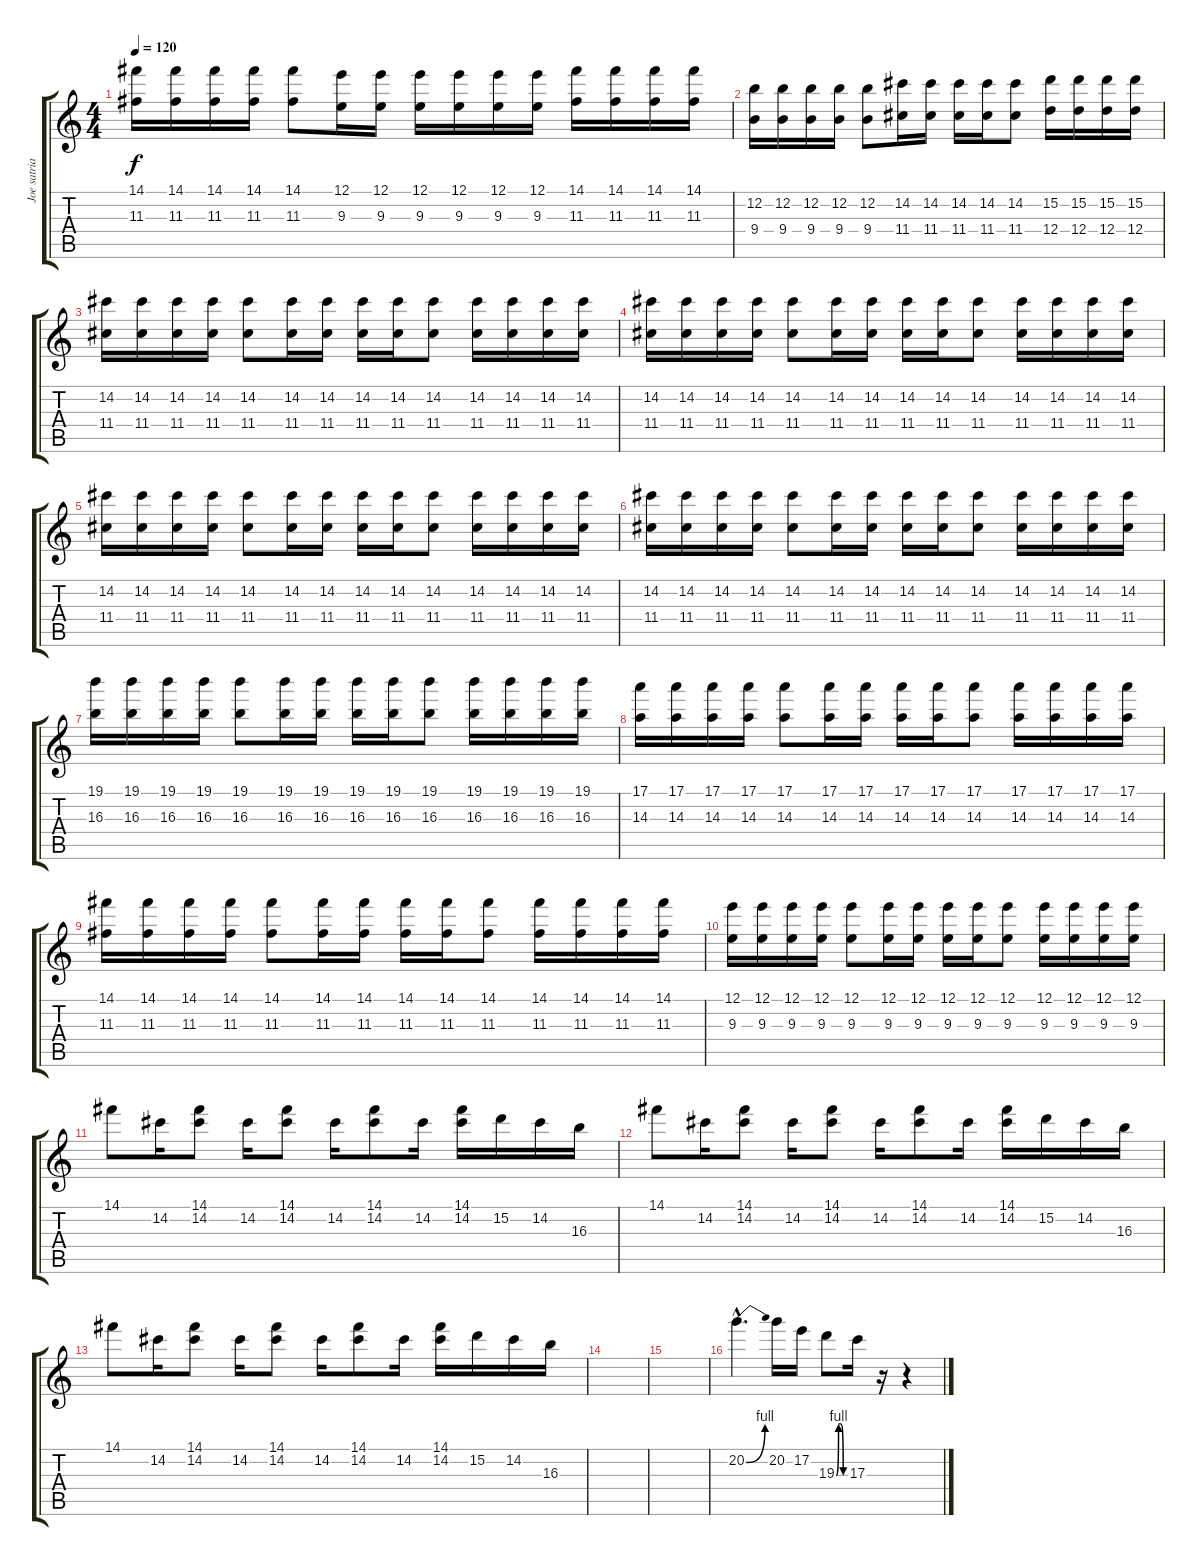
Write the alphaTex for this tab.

\track ("Joe satriani lead" "Joe satria") {instrument distortionguitar}
\staff {score tabs}
\tuning (E4 B3 G3 D3 A2 E2) {hide}
\ts (4 4)
\tempo 120
\clef g2
\ks c
(14.1 11.3).16{dy f} (14.1 11.3).16 (14.1 11.3).16 (14.1 11.3).16 (14.1 11.3).8 (12.1 9.3).16 (12.1 9.3).16 (12.1 9.3).16 (12.1 9.3).16 (12.1 9.3).16 (12.1 9.3).16 (14.1 11.3).16 (14.1 11.3).16 (14.1 11.3).16 (14.1 11.3).16 |
(12.2 9.4).16 (12.2 9.4).16 (12.2 9.4).16 (12.2 9.4).16 (12.2 9.4).8 (14.2 11.4).16 (14.2 11.4).16 (14.2 11.4).16 (14.2 11.4).16 (14.2 11.4).8 (15.2 12.4).16 (15.2 12.4).16 (15.2 12.4).16 (15.2 12.4).16 |
(14.2 11.4).16 (14.2 11.4).16 (14.2 11.4).16 (14.2 11.4).16 (14.2 11.4).8 (14.2 11.4).16 (14.2 11.4).16 (14.2 11.4).16 (14.2 11.4).16 (14.2 11.4).8 (14.2 11.4).16 (14.2 11.4).16 (14.2 11.4).16 (14.2 11.4).16 |
(14.2 11.4).16 (14.2 11.4).16 (14.2 11.4).16 (14.2 11.4).16 (14.2 11.4).8 (14.2 11.4).16 (14.2 11.4).16 (14.2 11.4).16 (14.2 11.4).16 (14.2 11.4).8 (14.2 11.4).16 (14.2 11.4).16 (14.2 11.4).16 (14.2 11.4).16 |
(14.2 11.4).16 (14.2 11.4).16 (14.2 11.4).16 (14.2 11.4).16 (14.2 11.4).8 (14.2 11.4).16 (14.2 11.4).16 (14.2 11.4).16 (14.2 11.4).16 (14.2 11.4).8 (14.2 11.4).16 (14.2 11.4).16 (14.2 11.4).16 (14.2 11.4).16 |
(14.2 11.4).16 (14.2 11.4).16 (14.2 11.4).16 (14.2 11.4).16 (14.2 11.4).8 (14.2 11.4).16 (14.2 11.4).16 (14.2 11.4).16 (14.2 11.4).16 (14.2 11.4).8 (14.2 11.4).16 (14.2 11.4).16 (14.2 11.4).16 (14.2 11.4).16 |
(19.1 16.3).16 (19.1 16.3).16 (19.1 16.3).16 (19.1 16.3).16 (19.1 16.3).8 (19.1 16.3).16 (19.1 16.3).16 (19.1 16.3).16 (19.1 16.3).16 (19.1 16.3).8 (19.1 16.3).16 (19.1 16.3).16 (19.1 16.3).16 (19.1 16.3).16 |
(17.1 14.3).16 (17.1 14.3).16 (17.1 14.3).16 (17.1 14.3).16 (17.1 14.3).8 (17.1 14.3).16 (17.1 14.3).16 (17.1 14.3).16 (17.1 14.3).16 (17.1 14.3).8 (17.1 14.3).16 (17.1 14.3).16 (17.1 14.3).16 (17.1 14.3).16 |
(14.1 11.3).16 (14.1 11.3).16 (14.1 11.3).16 (14.1 11.3).16 (14.1 11.3).8 (14.1 11.3).16 (14.1 11.3).16 (14.1 11.3).16 (14.1 11.3).16 (14.1 11.3).8 (14.1 11.3).16 (14.1 11.3).16 (14.1 11.3).16 (14.1 11.3).16 |
(12.1 9.3).16 (12.1 9.3).16 (12.1 9.3).16 (12.1 9.3).16 (12.1 9.3).8 (12.1 9.3).16 (12.1 9.3).16 (12.1 9.3).16 (12.1 9.3).16 (12.1 9.3).8 (12.1 9.3).16 (12.1 9.3).16 (12.1 9.3).16 (12.1 9.3).16 |
14.1.8 14.2.16 (14.1 14.2).8 14.2.16 (14.1 14.2).8 14.2.16 (14.1 14.2).8 14.2.16 (14.1 14.2).16 15.2.16 14.2.16 16.3.16 |
14.1.8 14.2.16 (14.1 14.2).8 14.2.16 (14.1 14.2).8 14.2.16 (14.1 14.2).8 14.2.16 (14.1 14.2).16 15.2.16 14.2.16 16.3.16 |
14.1.8 14.2.16 (14.1 14.2).8 14.2.16 (14.1 14.2).8 14.2.16 (14.1 14.2).8 14.2.16 (14.1 14.2).16 15.2.16 14.2.16 16.3.16 |
|
|
20.2{be (bend 0 0 60 4) hac}.4{d} 20.2.16 17.2.16 19.3{be (custom 0 0 15 4 30 4 45 0 60 0)}.8 17.3.16 r.16 r.4
